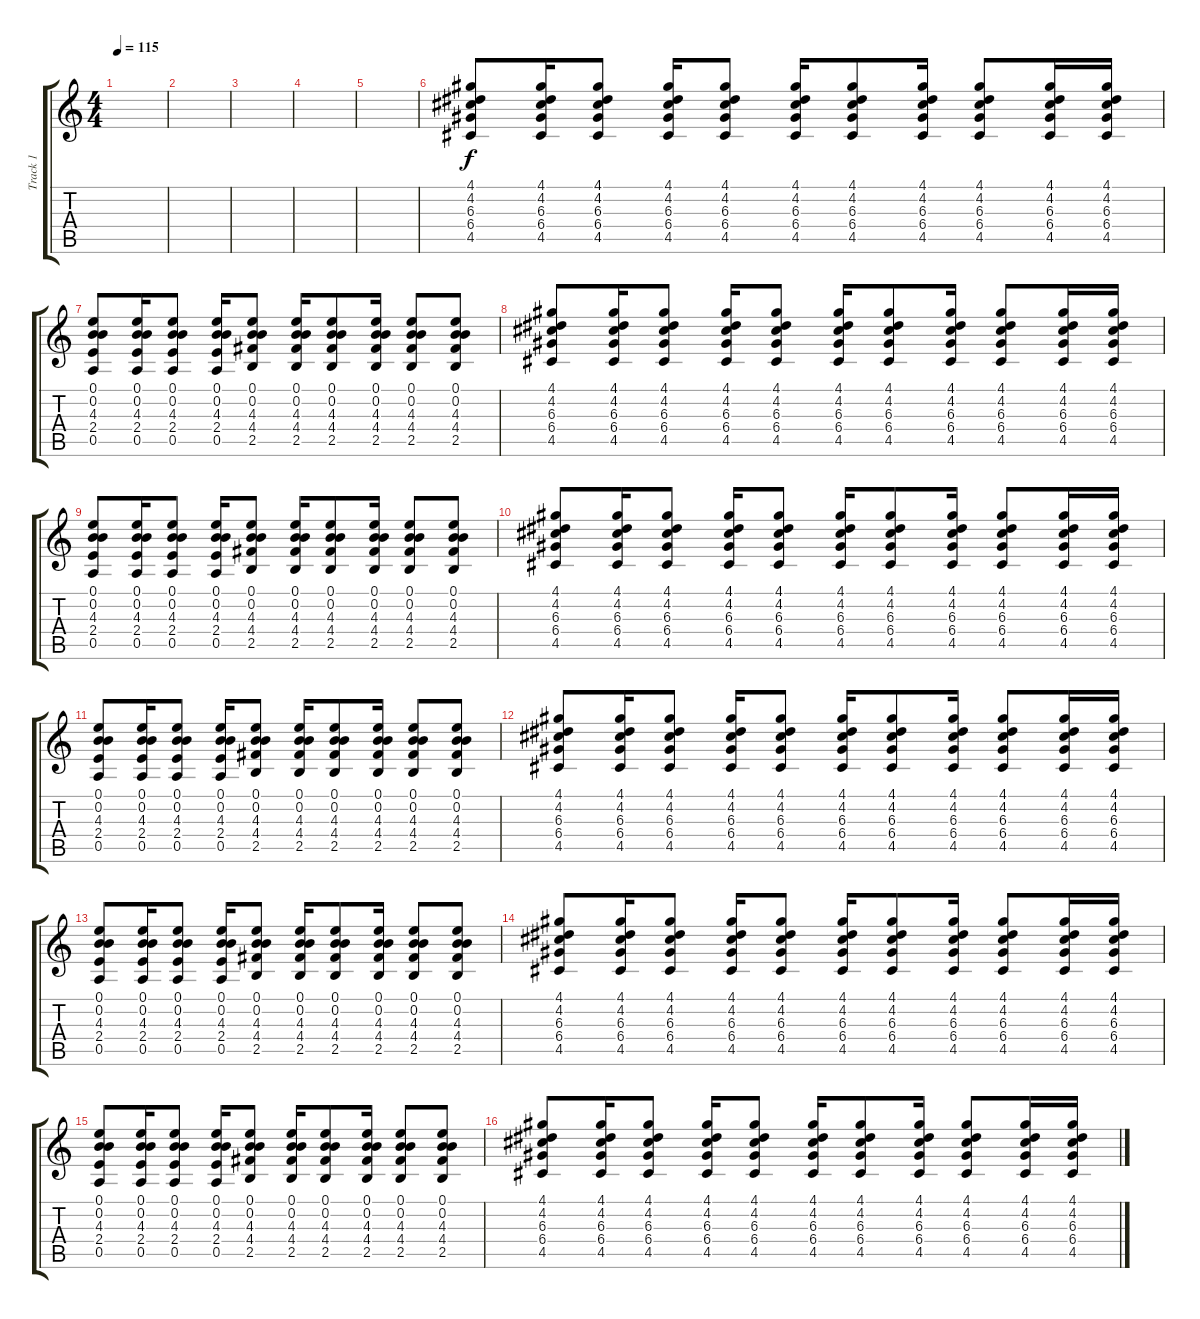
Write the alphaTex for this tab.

\track ("Track 1" "Track 1") {instrument acousticguitarsteel}
\staff {score tabs}
\tuning (E4 B3 G3 D3 A2 E2) {hide}
\ts (4 4)
\tempo 115
\clef g2
\ks c
|
|
|
|
|
(4.1 4.2 6.3 6.4 4.5).8 (4.1 4.2 6.3 6.4 4.5).16 (4.1 4.2 6.3 6.4 4.5).8 (4.1 4.2 6.3 6.4 4.5).16 (4.1 4.2 6.3 6.4 4.5).8 (4.1 4.2 6.3 6.4 4.5).16 (4.1 4.2 6.3 6.4 4.5).8 (4.1 4.2 6.3 6.4 4.5).16 (4.1 4.2 6.3 6.4 4.5).8 (4.1 4.2 6.3 6.4 4.5).16 (4.1 4.2 6.3 6.4 4.5).16 |
(0.1 0.2 4.3 2.4 0.5).8 (0.1 0.2 4.3 2.4 0.5).16 (0.1 0.2 4.3 2.4 0.5).8 (0.1 0.2 4.3 2.4 0.5).16 (0.1 0.2 4.3 4.4 2.5).8 (0.1 0.2 4.3 4.4 2.5).16 (0.1 0.2 4.3 4.4 2.5).8 (0.1 0.2 4.3 4.4 2.5).16 (0.1 0.2 4.3 4.4 2.5).8 (0.1 0.2 4.3 4.4 2.5).8 |
(4.1 4.2 6.3 6.4 4.5).8 (4.1 4.2 6.3 6.4 4.5).16 (4.1 4.2 6.3 6.4 4.5).8 (4.1 4.2 6.3 6.4 4.5).16 (4.1 4.2 6.3 6.4 4.5).8 (4.1 4.2 6.3 6.4 4.5).16 (4.1 4.2 6.3 6.4 4.5).8 (4.1 4.2 6.3 6.4 4.5).16 (4.1 4.2 6.3 6.4 4.5).8 (4.1 4.2 6.3 6.4 4.5).16 (4.1 4.2 6.3 6.4 4.5).16 |
(0.1 0.2 4.3 2.4 0.5).8 (0.1 0.2 4.3 2.4 0.5).16 (0.1 0.2 4.3 2.4 0.5).8 (0.1 0.2 4.3 2.4 0.5).16 (0.1 0.2 4.3 4.4 2.5).8 (0.1 0.2 4.3 4.4 2.5).16 (0.1 0.2 4.3 4.4 2.5).8 (0.1 0.2 4.3 4.4 2.5).16 (0.1 0.2 4.3 4.4 2.5).8 (0.1 0.2 4.3 4.4 2.5).8 |
(4.1 4.2 6.3 6.4 4.5).8 (4.1 4.2 6.3 6.4 4.5).16 (4.1 4.2 6.3 6.4 4.5).8 (4.1 4.2 6.3 6.4 4.5).16 (4.1 4.2 6.3 6.4 4.5).8 (4.1 4.2 6.3 6.4 4.5).16 (4.1 4.2 6.3 6.4 4.5).8 (4.1 4.2 6.3 6.4 4.5).16 (4.1 4.2 6.3 6.4 4.5).8 (4.1 4.2 6.3 6.4 4.5).16 (4.1 4.2 6.3 6.4 4.5).16 |
(0.1 0.2 4.3 2.4 0.5).8 (0.1 0.2 4.3 2.4 0.5).16 (0.1 0.2 4.3 2.4 0.5).8 (0.1 0.2 4.3 2.4 0.5).16 (0.1 0.2 4.3 4.4 2.5).8 (0.1 0.2 4.3 4.4 2.5).16 (0.1 0.2 4.3 4.4 2.5).8 (0.1 0.2 4.3 4.4 2.5).16 (0.1 0.2 4.3 4.4 2.5).8 (0.1 0.2 4.3 4.4 2.5).8 |
(4.1 4.2 6.3 6.4 4.5).8 (4.1 4.2 6.3 6.4 4.5).16 (4.1 4.2 6.3 6.4 4.5).8 (4.1 4.2 6.3 6.4 4.5).16 (4.1 4.2 6.3 6.4 4.5).8 (4.1 4.2 6.3 6.4 4.5).16 (4.1 4.2 6.3 6.4 4.5).8 (4.1 4.2 6.3 6.4 4.5).16 (4.1 4.2 6.3 6.4 4.5).8 (4.1 4.2 6.3 6.4 4.5).16 (4.1 4.2 6.3 6.4 4.5).16 |
(0.1 0.2 4.3 2.4 0.5).8 (0.1 0.2 4.3 2.4 0.5).16 (0.1 0.2 4.3 2.4 0.5).8 (0.1 0.2 4.3 2.4 0.5).16 (0.1 0.2 4.3 4.4 2.5).8 (0.1 0.2 4.3 4.4 2.5).16 (0.1 0.2 4.3 4.4 2.5).8 (0.1 0.2 4.3 4.4 2.5).16 (0.1 0.2 4.3 4.4 2.5).8 (0.1 0.2 4.3 4.4 2.5).8 |
(4.1 4.2 6.3 6.4 4.5).8 (4.1 4.2 6.3 6.4 4.5).16 (4.1 4.2 6.3 6.4 4.5).8 (4.1 4.2 6.3 6.4 4.5).16 (4.1 4.2 6.3 6.4 4.5).8 (4.1 4.2 6.3 6.4 4.5).16 (4.1 4.2 6.3 6.4 4.5).8 (4.1 4.2 6.3 6.4 4.5).16 (4.1 4.2 6.3 6.4 4.5).8 (4.1 4.2 6.3 6.4 4.5).16 (4.1 4.2 6.3 6.4 4.5).16 |
(0.1 0.2 4.3 2.4 0.5).8 (0.1 0.2 4.3 2.4 0.5).16 (0.1 0.2 4.3 2.4 0.5).8 (0.1 0.2 4.3 2.4 0.5).16 (0.1 0.2 4.3 4.4 2.5).8 (0.1 0.2 4.3 4.4 2.5).16 (0.1 0.2 4.3 4.4 2.5).8 (0.1 0.2 4.3 4.4 2.5).16 (0.1 0.2 4.3 4.4 2.5).8 (0.1 0.2 4.3 4.4 2.5).8 |
(4.1 4.2 6.3 6.4 4.5).8 (4.1 4.2 6.3 6.4 4.5).16 (4.1 4.2 6.3 6.4 4.5).8 (4.1 4.2 6.3 6.4 4.5).16 (4.1 4.2 6.3 6.4 4.5).8 (4.1 4.2 6.3 6.4 4.5).16 (4.1 4.2 6.3 6.4 4.5).8 (4.1 4.2 6.3 6.4 4.5).16 (4.1 4.2 6.3 6.4 4.5).8 (4.1 4.2 6.3 6.4 4.5).16 (4.1 4.2 6.3 6.4 4.5).16
